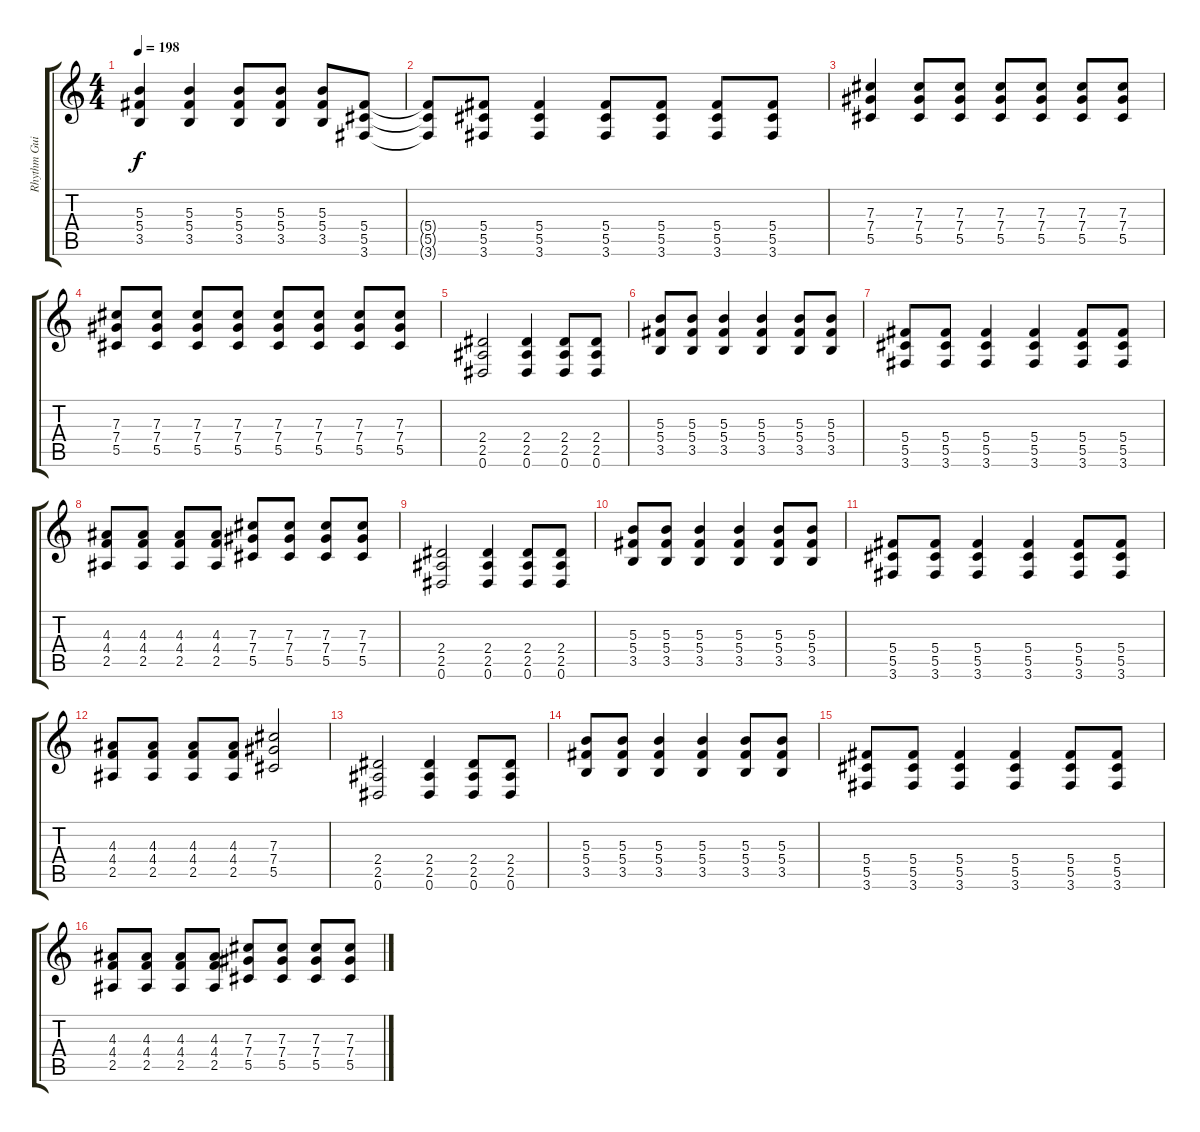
\track ("Rhythm Guitar  " "Rhythm Gui") {instrument overdrivenguitar}
\staff {score tabs}
\tuning (Eb4 Bb3 Gb3 Db3 Ab2 Eb2) {hide}
\ts (4 4)
\tempo 198
\clef g2
\ks c
(5.3 5.4 3.5).4{dy f} (5.3 5.4 3.5).4 (5.3 5.4 3.5).8 (5.3 5.4 3.5).8 (5.3 5.4 3.5).8 (5.4 5.5 3.6).8 |
(5.4{t} 5.5{t} 3.6{t}).8 (5.4 5.5 3.6).8 (5.4 5.5 3.6).4 (5.4 5.5 3.6).8 (5.4 5.5 3.6).8 (5.4 5.5 3.6).8 (5.4 5.5 3.6).8 |
(7.3 7.4 5.5).4 (7.3 7.4 5.5).8 (7.3 7.4 5.5).8 (7.3 7.4 5.5).8 (7.3 7.4 5.5).8 (7.3 7.4 5.5).8 (7.3 7.4 5.5).8 |
(7.3 7.4 5.5).8 (7.3 7.4 5.5).8 (7.3 7.4 5.5).8 (7.3 7.4 5.5).8 (7.3 7.4 5.5).8 (7.3 7.4 5.5).8 (7.3 7.4 5.5).8 (7.3 7.4 5.5).8 |
(2.4 2.5 0.6).2 (2.4 2.5 0.6).4 (2.4 2.5 0.6).8 (2.4 2.5 0.6).8 |
(5.3 5.4 3.5).8 (5.3 5.4 3.5).8 (5.3 5.4 3.5).4 (5.3 5.4 3.5).4 (5.3 5.4 3.5).8 (5.3 5.4 3.5).8 |
(5.4 5.5 3.6).8 (5.4 5.5 3.6).8 (5.4 5.5 3.6).4 (5.4 5.5 3.6).4 (5.4 5.5 3.6).8 (5.4 5.5 3.6).8 |
(4.3 4.4 2.5).8 (4.3 4.4 2.5).8 (4.3 4.4 2.5).8 (4.3 4.4 2.5).8 (7.3 7.4 5.5).8 (7.3 7.4 5.5).8 (7.3 7.4 5.5).8 (7.3 7.4 5.5).8 |
(2.4 2.5 0.6).2 (2.4 2.5 0.6).4 (2.4 2.5 0.6).8 (2.4 2.5 0.6).8 |
(5.3 5.4 3.5).8 (5.3 5.4 3.5).8 (5.3 5.4 3.5).4 (5.3 5.4 3.5).4 (5.3 5.4 3.5).8 (5.3 5.4 3.5).8 |
(5.4 5.5 3.6).8 (5.4 5.5 3.6).8 (5.4 5.5 3.6).4 (5.4 5.5 3.6).4 (5.4 5.5 3.6).8 (5.4 5.5 3.6).8 |
(4.3 4.4 2.5).8 (4.3 4.4 2.5).8 (4.3 4.4 2.5).8 (4.3 4.4 2.5).8 (7.3 7.4 5.5).2 |
(2.4 2.5 0.6).2 (2.4 2.5 0.6).4 (2.4 2.5 0.6).8 (2.4 2.5 0.6).8 |
(5.3 5.4 3.5).8 (5.3 5.4 3.5).8 (5.3 5.4 3.5).4 (5.3 5.4 3.5).4 (5.3 5.4 3.5).8 (5.3 5.4 3.5).8 |
(5.4 5.5 3.6).8 (5.4 5.5 3.6).8 (5.4 5.5 3.6).4 (5.4 5.5 3.6).4 (5.4 5.5 3.6).8 (5.4 5.5 3.6).8 |
(4.3 4.4 2.5).8 (4.3 4.4 2.5).8 (4.3 4.4 2.5).8 (4.3 4.4 2.5).8 (7.3 7.4 5.5).8 (7.3 7.4 5.5).8 (7.3 7.4 5.5).8 (7.3 7.4 5.5).8
